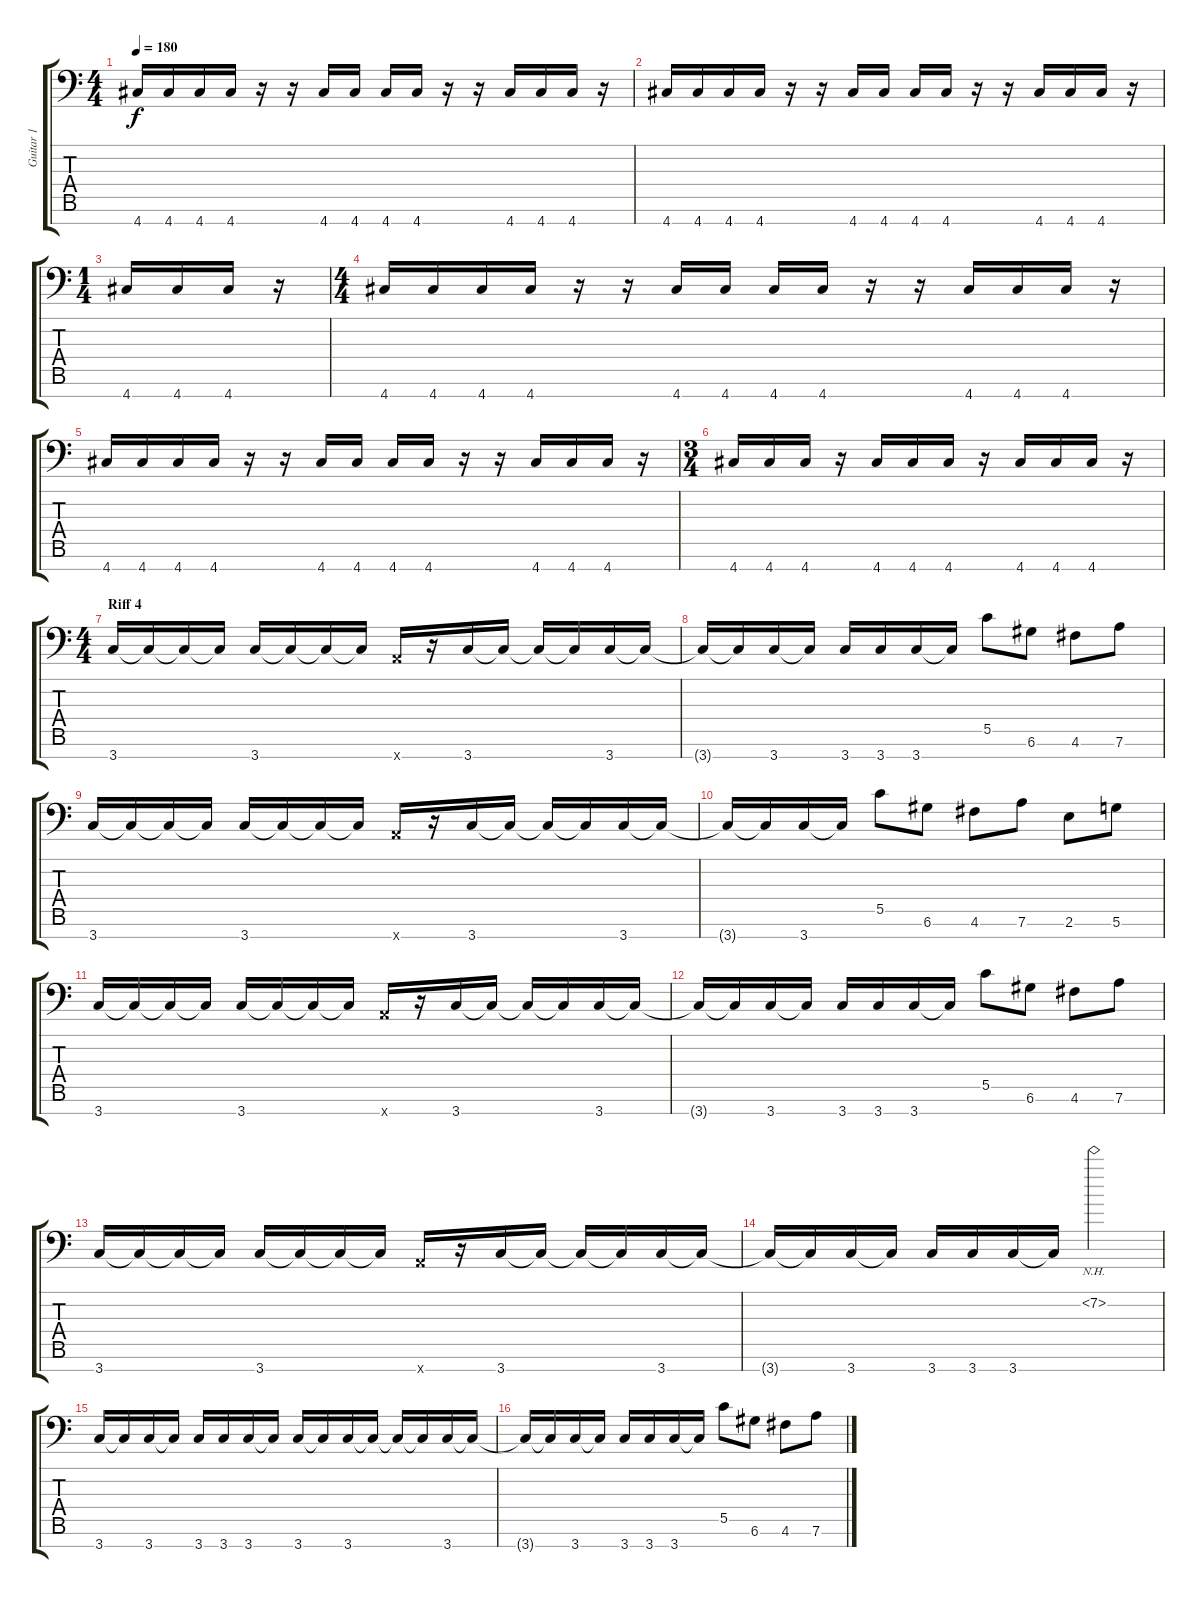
\track ("Guitar 1" "Guitar 1") {instrument distortionguitar}
\staff {score tabs}
\tuning (D4 A3 F3 C3 G2 D2 A1) {hide}
\ts (4 4)
\tempo 180
\clef f4
\ks c
4.7.16{dy f} 4.7.16 4.7.16 4.7.16 r.16 r.16 4.7.16 4.7.16 4.7.16 4.7.16 r.16 r.16 4.7.16 4.7.16 4.7.16 r.16 |
4.7.16 4.7.16 4.7.16 4.7.16 r.16 r.16 4.7.16 4.7.16 4.7.16 4.7.16 r.16 r.16 4.7.16 4.7.16 4.7.16 r.16 |
\ts (1 4)
4.7.16 4.7.16 4.7.16 r.16 |
\ts (4 4)
4.7.16 4.7.16 4.7.16 4.7.16 r.16 r.16 4.7.16 4.7.16 4.7.16 4.7.16 r.16 r.16 4.7.16 4.7.16 4.7.16 r.16 |
4.7.16 4.7.16 4.7.16 4.7.16 r.16 r.16 4.7.16 4.7.16 4.7.16 4.7.16 r.16 r.16 4.7.16 4.7.16 4.7.16 r.16 |
\ts (3 4)
4.7.16 4.7.16 4.7.16 r.16 4.7.16 4.7.16 4.7.16 r.16 4.7.16 4.7.16 4.7.16 r.16 |
\ts (4 4)
\section ("" "Riff 4")
3.7.16 3.7{t}.16 3.7{t}.16 3.7{t}.16 3.7.16 3.7{t}.16 3.7{t}.16 3.7{t}.16 0.7{x}.16 r.16 3.7.16 3.7{t}.16 3.7{t}.16 3.7{t}.16 3.7.16 3.7{t}.16 |
3.7{t}.16 3.7{t}.16 3.7.16 3.7{t}.16 3.7.16 3.7.16 3.7.16 3.7{t}.16 5.5.8 6.6.8 4.6.8 7.6.8 |
3.7.16 3.7{t}.16 3.7{t}.16 3.7{t}.16 3.7.16 3.7{t}.16 3.7{t}.16 3.7{t}.16 0.7{x}.16 r.16 3.7.16 3.7{t}.16 3.7{t}.16 3.7{t}.16 3.7.16 3.7{t}.16 |
3.7{t}.16 3.7{t}.16 3.7.16 3.7{t}.16 5.5.8 6.6.8 4.6.8 7.6.8 2.6.8 5.6.8 |
3.7.16 3.7{t}.16 3.7{t}.16 3.7{t}.16 3.7.16 3.7{t}.16 3.7{t}.16 3.7{t}.16 0.7{x}.16 r.16 3.7.16 3.7{t}.16 3.7{t}.16 3.7{t}.16 3.7.16 3.7{t}.16 |
3.7{t}.16 3.7{t}.16 3.7.16 3.7{t}.16 3.7.16 3.7.16 3.7.16 3.7{t}.16 5.5.8 6.6.8 4.6.8 7.6.8 |
3.7.16 3.7{t}.16 3.7{t}.16 3.7{t}.16 3.7.16 3.7{t}.16 3.7{t}.16 3.7{t}.16 0.7{x}.16 r.16 3.7.16 3.7{t}.16 3.7{t}.16 3.7{t}.16 3.7.16 3.7{t}.16 |
3.7{t}.16 3.7{t}.16 3.7.16 3.7{t}.16 3.7.16 3.7.16 3.7.16 3.7{t}.16 7.2{nh}.2 |
3.7.16 3.7{t}.16 3.7.16 3.7{t}.16 3.7.16 3.7.16 3.7.16 3.7{t}.16 3.7.16 3.7{t}.16 3.7.16 3.7{t}.16 3.7{t}.16 3.7{t}.16 3.7.16 3.7{t}.16 |
3.7{t}.16 3.7{t}.16 3.7.16 3.7{t}.16 3.7.16 3.7.16 3.7.16 3.7{t}.16 5.5.8 6.6.8 4.6.8 7.6.8
